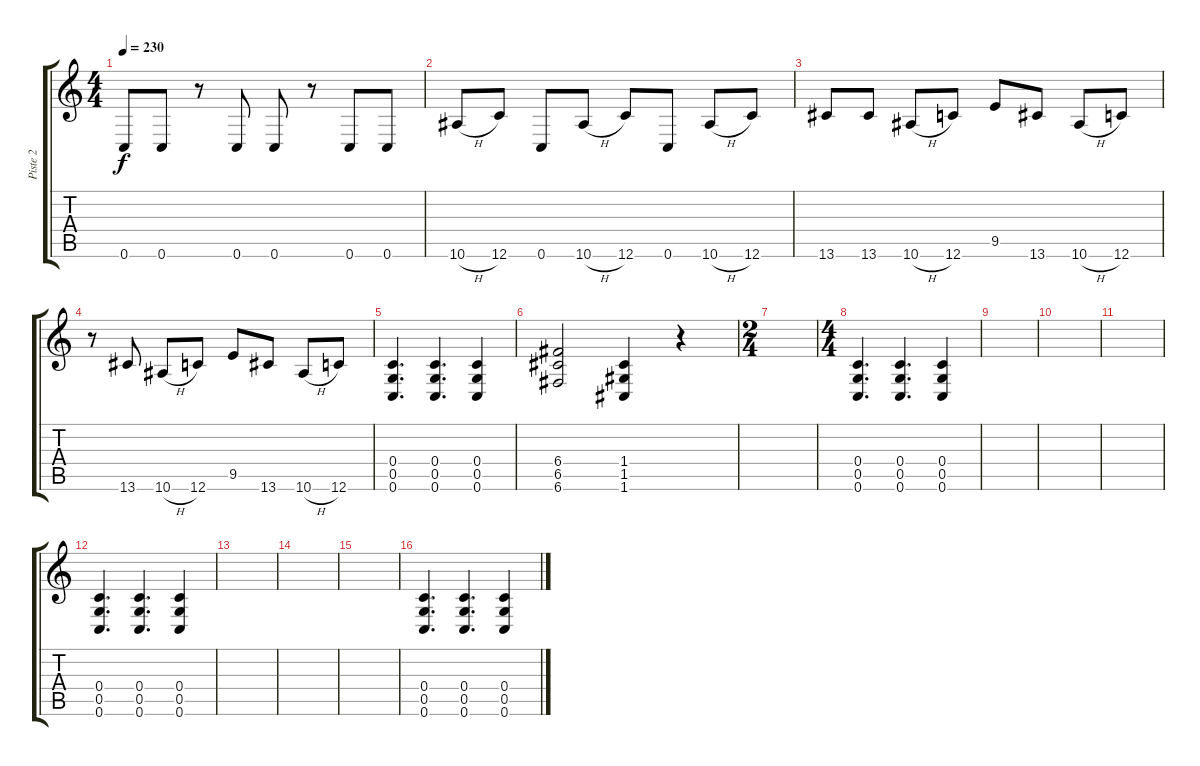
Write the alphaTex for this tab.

\track ("Piste 2" "Piste 2") {instrument distortionguitar}
\staff {score tabs}
\tuning (D4 A3 F3 C3 G2 C2) {hide}
\ts (4 4)
\tempo 230
\clef g2
\ks c
0.6.8{dy f} 0.6.8 r.8 0.6.8 0.6.8 r.8 0.6.8 0.6.8 |
10.6{h}.8 12.6.8 0.6.8 10.6{h}.8 12.6.8 0.6.8 10.6{h}.8 12.6.8 |
13.6.8 13.6.8 10.6{h}.8 12.6.8 9.5.8 13.6.8 10.6{h}.8 12.6.8 |
r.8 13.6.8 10.6{h}.8 12.6.8 9.5.8 13.6.8 10.6{h}.8 12.6.8 |
(0.4 0.5 0.6).4{d} (0.4 0.5 0.6).4{d} (0.4 0.5 0.6).4 |
(6.4 6.5 6.6).2 (1.4 1.5 1.6).4 r.4 |
\ts (2 4)
|
\ts (4 4)
(0.4 0.5 0.6).4{d} (0.4 0.5 0.6).4{d} (0.4 0.5 0.6).4 |
|
|
|
(0.4 0.5 0.6).4{d} (0.4 0.5 0.6).4{d} (0.4 0.5 0.6).4 |
|
|
|
(0.4 0.5 0.6).4{d} (0.4 0.5 0.6).4{d} (0.4 0.5 0.6).4
